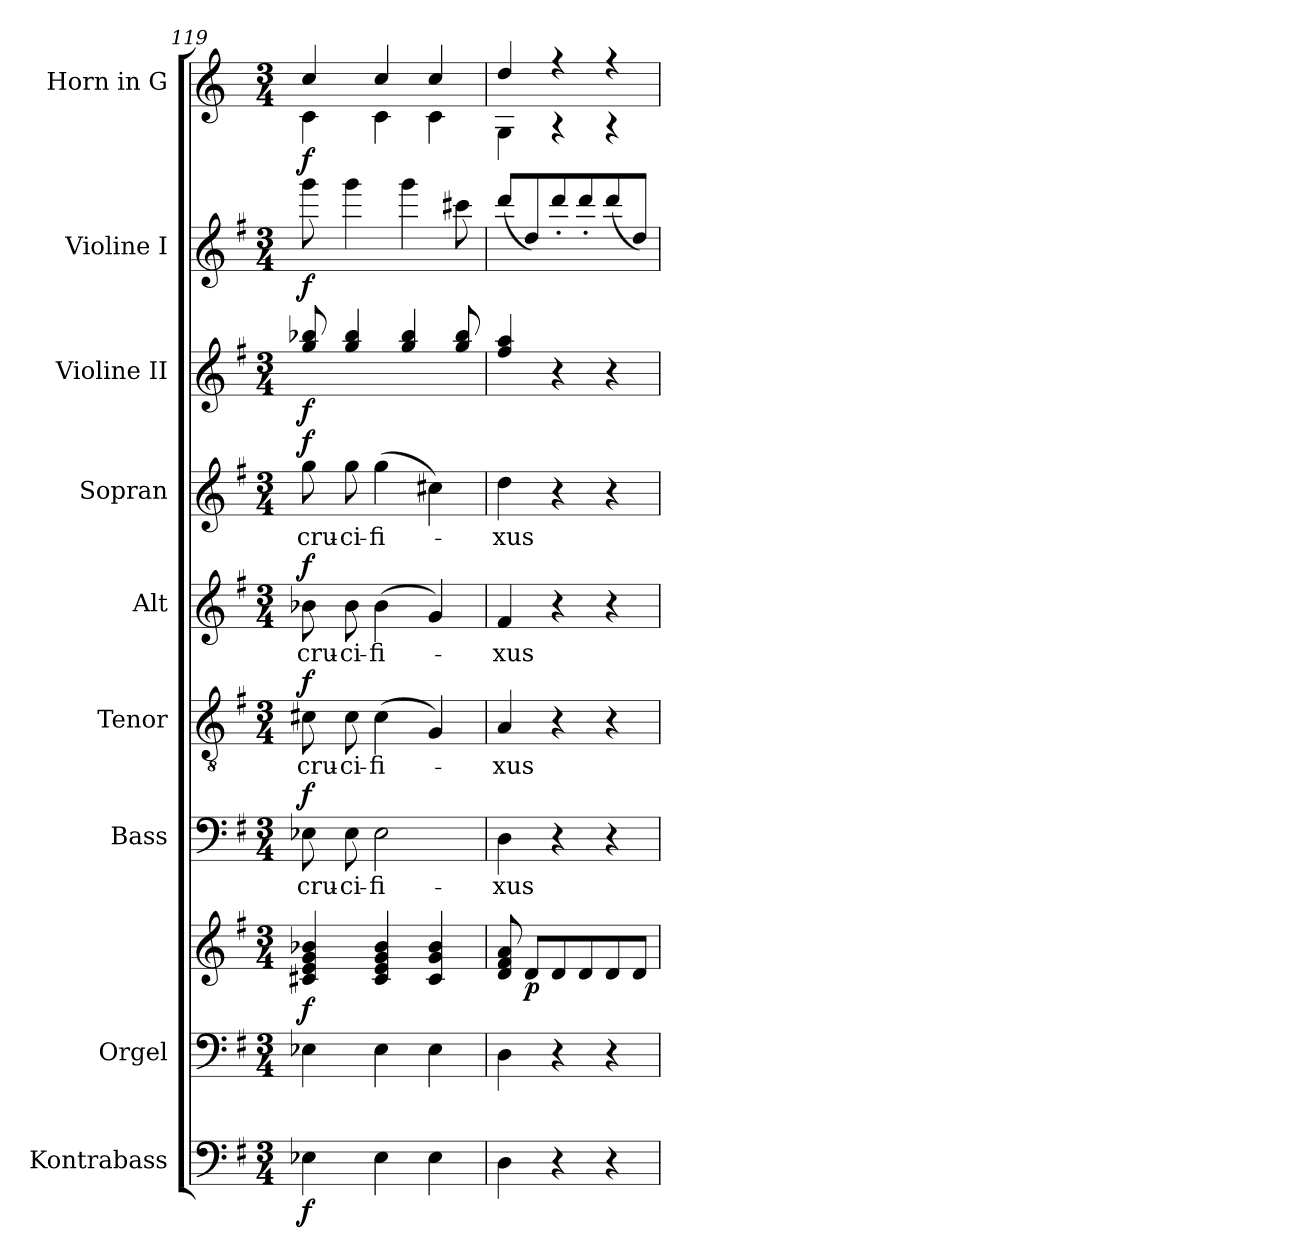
**kern	**dynam	**kern	**kern	**dynam	**kern	**text	**dynam	**kern	**text	**dynam	**kern	**text	**dynam	**kern	**text	**dynam	**kern	**dynam	**kern	**dynam	**kern	**dynam
*part9	*part9	*part8	*part8	*part8	*part7	*part7	*part7	*part6	*part6	*part6	*part5	*part5	*part5	*part4	*part4	*part4	*part3	*part3	*part2	*part2	*part1	*part1
*staff10	*staff10	*staff9	*staff8	*staff8/9	*staff7	*staff7	*staff7	*staff6	*staff6	*staff6	*staff5	*staff5	*staff5	*staff4	*staff4	*staff4	*staff3	*staff3	*staff2	*staff2	*staff1	*staff1
*I"Kontrabass	*	*I"Orgel	*	*	*I"Bass	*	*	*I"Tenor	*	*	*I"Alt	*	*	*I"Sopran	*	*	*I"Violine II	*	*I"Violine I	*	*I"Horn in G	*
*I'Kb.	*	*I'Org.	*	*	*I'B	*	*	*I'T	*	*	*I'A	*	*	*I'S	*	*	*I'Vl. II	*	*I'Vl. I	*	*I'Hrn.	*
*clefF4	*	*clefF4	*clefG2	*	*clefF4	*	*	*clefGv2	*	*	*clefG2	*	*	*clefG2	*	*	*clefG2	*	*clefG2	*	*clefG2	*
*ITrd7c12	*	*	*	*	*	*	*	*	*	*	*	*	*	*	*	*	*ITrd7c12	*	*ITrd7c12	*	*ITrd3c5	*
*k[f#]	*	*k[f#]	*k[f#]	*	*k[f#]	*	*	*k[f#]	*	*	*k[f#]	*	*	*k[f#]	*	*	*k[f#]	*	*k[f#]	*	*k[f#]	*
*G:	*	*G:	*G:	*	*G:	*	*	*G:	*	*	*G:	*	*	*G:	*	*	*G:	*	*G:	*	*G:	*
*M3/4	*	*M3/4	*M3/4	*	*M3/4	*	*	*M3/4	*	*	*M3/4	*	*	*M3/4	*	*	*M3/4	*	*M3/4	*	*M3/4	*
=119	=119	=119	=119	=119	=119	=119	=119	=119	=119	=119	=119	=119	=119	=119	=119	=119	=119	=119	=119	=119	=119	=119
!	!LO:DY:b	!	!	!LO:DY:b	!	!LO:LY:b	!LO:DY:a	!	!LO:LY:b	!LO:DY:a	!	!LO:LY:b	!LO:DY:a	!	!LO:LY:b	!LO:DY:a	!	!LO:DY:b	!	!LO:DY:b	!	!LO:DY:b
*	*	*	*	*	*	*	*	*	*	*	*	*	*	*	*	*	*	*	*	*	*^	*
4EE-X\	f	4E-X\	4c#X/ 4e/ 4g/ 4b-X/	f	8E-X\	cru-	f	8c#X\	cru-	f	8b-X\	cru-	f	8gg\	cru-	f	8g/ 8b-X/	f	8gg\	f	4g/	4G\	f
!	!	!	!	!	!	!LO:LY:b	!	!	!LO:LY:b	!	!	!LO:LY:b	!	!	!LO:LY:b	!	!	!	!	!	!	!	!
.	.	.	.	.	8E-\	-ci-	.	8c#\	-ci-	.	8b-\	-ci-	.	8gg\	-ci-	.	4g/ 4b-/	.	4gg\	.	.	.	.
!	!	!	!	!	!	!LO:LY:b	!	!	!LO:LY:b	!	!	!LO:LY:b	!	!	!LO:LY:b	!	!	!	!	!	!	!	!
4EE-\	.	4E-\	4c#/ 4e/ 4g/ 4b-/	.	2E-\	-fi-	.	(>4c#\	-fi-	.	(>4b-\	-fi-	.	(>4gg\	-fi-	.	.	.	.	.	4g/	4G\	.
.	.	.	.	.	.	.	.	.	.	.	.	.	.	.	.	.	4g/ 4b-/	.	4gg\	.	.	.	.
4EE-\	.	4E-\	4c#/ 4g/ 4b-/	.	.	.	.	4G/)	.	.	4g/)	.	.	4cc#X\)	.	.	.	.	.	.	4g/	4G\	.
.	.	.	.	.	.	.	.	.	.	.	.	.	.	.	.	.	8g/ 8b-/	.	8cc#X\	.	.	.	.
=120	=120	=120	=120	=120	=120	=120	=120	=120	=120	=120	=120	=120	=120	=120	=120	=120	=120	=120	=120	=120	=120	=120	=120
!	!	!	!	!	!	!LO:LY:b	!	!	!LO:LY:b	!	!	!LO:LY:b	!	!	!LO:LY:b	!	!	!	!	!	!	!	!
4DD\	.	4D\	8d/ 8f#/ 8a/	.	4D\	-xus	.	4A/	-xus	.	4f#/	-xus	.	4dd\	-xus	.	4f#/ 4a/	.	(<8dd/L	.	4a/	4D\	.
!	!	!	!	!LO:DY:b	!	!	!	!	!	!	!	!	!	!	!	!	!	!	!	!	!	!	!
.	.	.	8d/L	p	.	.	.	.	.	.	.	.	.	.	.	.	.	.	8d/)	.	.	.	.
4r	.	4r	8d/	.	4r	.	.	4r	.	.	4r	.	.	4r	.	.	4r	.	8dd'</	.	4r	4r	.
.	.	.	8d/	.	.	.	.	.	.	.	.	.	.	.	.	.	.	.	8dd'</	.	.	.	.
4r	.	4r	8d/	.	4r	.	.	4r	.	.	4r	.	.	4r	.	.	4r	.	(<8dd/	.	4r	4r	.
.	.	.	8d/J	.	.	.	.	.	.	.	.	.	.	.	.	.	.	.	8d/J)	.	.	.	.
*	*	*	*	*	*	*	*	*	*	*	*	*	*	*	*	*	*	*	*	*	*v	*v	*
=	=	=	=	=	=	=	=	=	=	=	=	=	=	=	=	=	=	=	=	=	=	=
*-	*-	*-	*-	*-	*-	*-	*-	*-	*-	*-	*-	*-	*-	*-	*-	*-	*-	*-	*-	*-	*-	*-
